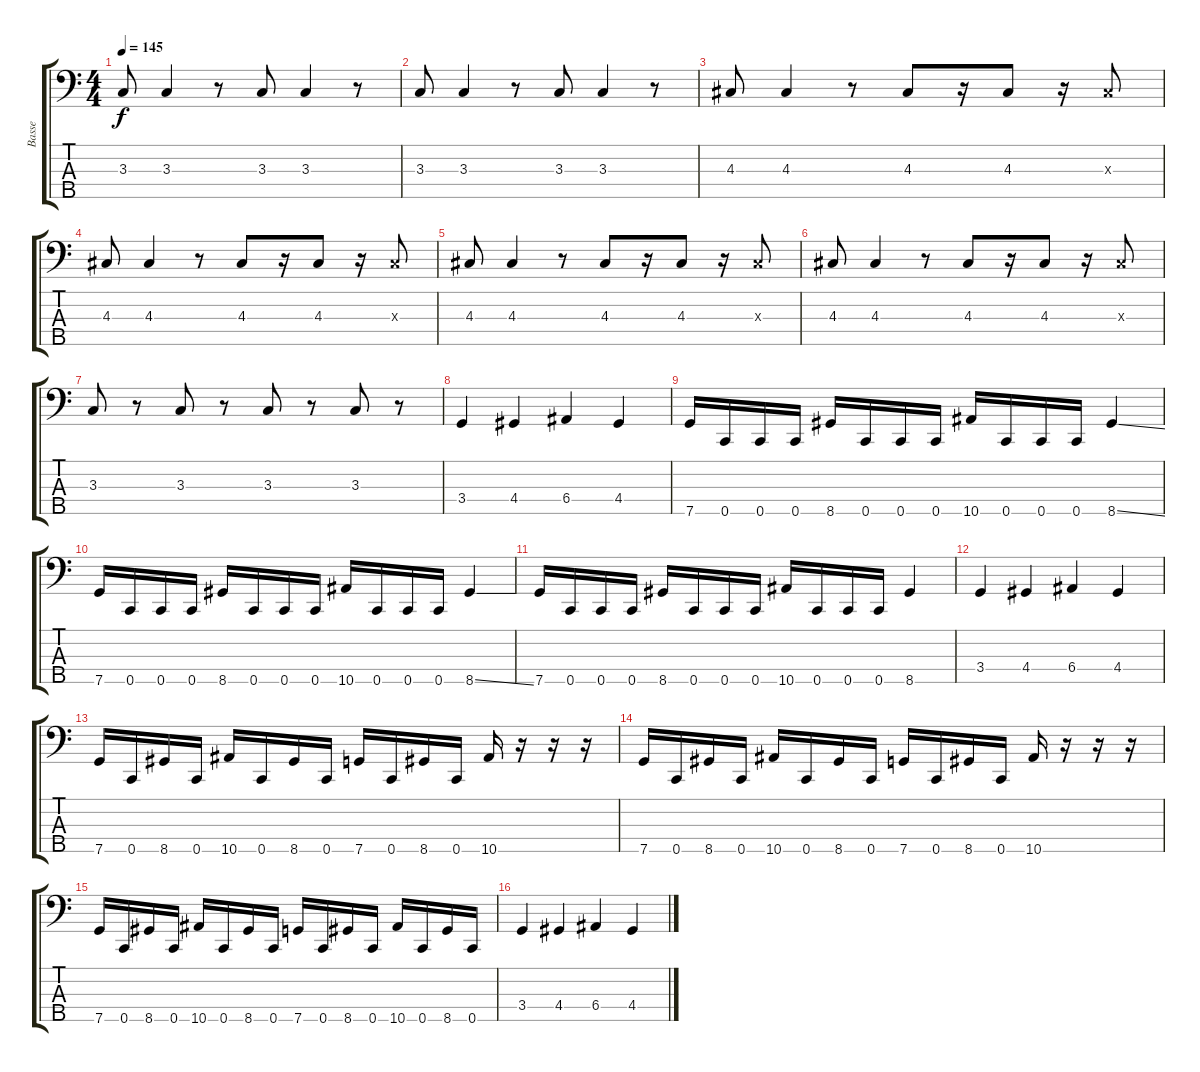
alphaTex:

\track ("Basse" "Basse") {instrument electricbasspick}
\staff {score tabs}
\tuning (G2 D2 A1 E1 C1) {hide}
\ts (4 4)
\tempo 145
\clef f4
\ks c
3.3.8{dy f} 3.3.4 r.8 3.3.8 3.3.4 r.8 |
3.3.8 3.3.4 r.8 3.3.8 3.3.4 r.8 |
4.3.8 4.3.4 r.8 4.3.8 r.16 4.3.8 r.16 4.3{x}.8 |
4.3.8 4.3.4 r.8 4.3.8 r.16 4.3.8 r.16 4.3{x}.8 |
4.3.8 4.3.4 r.8 4.3.8 r.16 4.3.8 r.16 4.3{x}.8 |
4.3.8 4.3.4 r.8 4.3.8 r.16 4.3.8 r.16 4.3{x}.8 |
3.3.8 r.8 3.3.8 r.8 3.3.8 r.8 3.3.8 r.8 |
3.4.4 4.4.4 6.4.4 4.4.4 |
7.5.16 0.5.16 0.5.16 0.5.16 8.5.16 0.5.16 0.5.16 0.5.16 10.5.16 0.5.16 0.5.16 0.5.16 8.5{ss}.4 |
7.5.16 0.5.16 0.5.16 0.5.16 8.5.16 0.5.16 0.5.16 0.5.16 10.5.16 0.5.16 0.5.16 0.5.16 8.5{ss}.4 |
7.5.16 0.5.16 0.5.16 0.5.16 8.5.16 0.5.16 0.5.16 0.5.16 10.5.16 0.5.16 0.5.16 0.5.16 8.5.4 |
3.4.4 4.4.4 6.4.4 4.4.4 |
7.5.16 0.5.16 8.5.16 0.5.16 10.5.16 0.5.16 8.5.16 0.5.16 7.5.16 0.5.16 8.5.16 0.5.16 10.5.16 r.16 r.16 r.16 |
7.5.16 0.5.16 8.5.16 0.5.16 10.5.16 0.5.16 8.5.16 0.5.16 7.5.16 0.5.16 8.5.16 0.5.16 10.5.16 r.16 r.16 r.16 |
7.5.16 0.5.16 8.5.16 0.5.16 10.5.16 0.5.16 8.5.16 0.5.16 7.5.16 0.5.16 8.5.16 0.5.16 10.5.16 0.5.16 8.5.16 0.5.16 |
3.4.4 4.4.4 6.4.4 4.4.4
